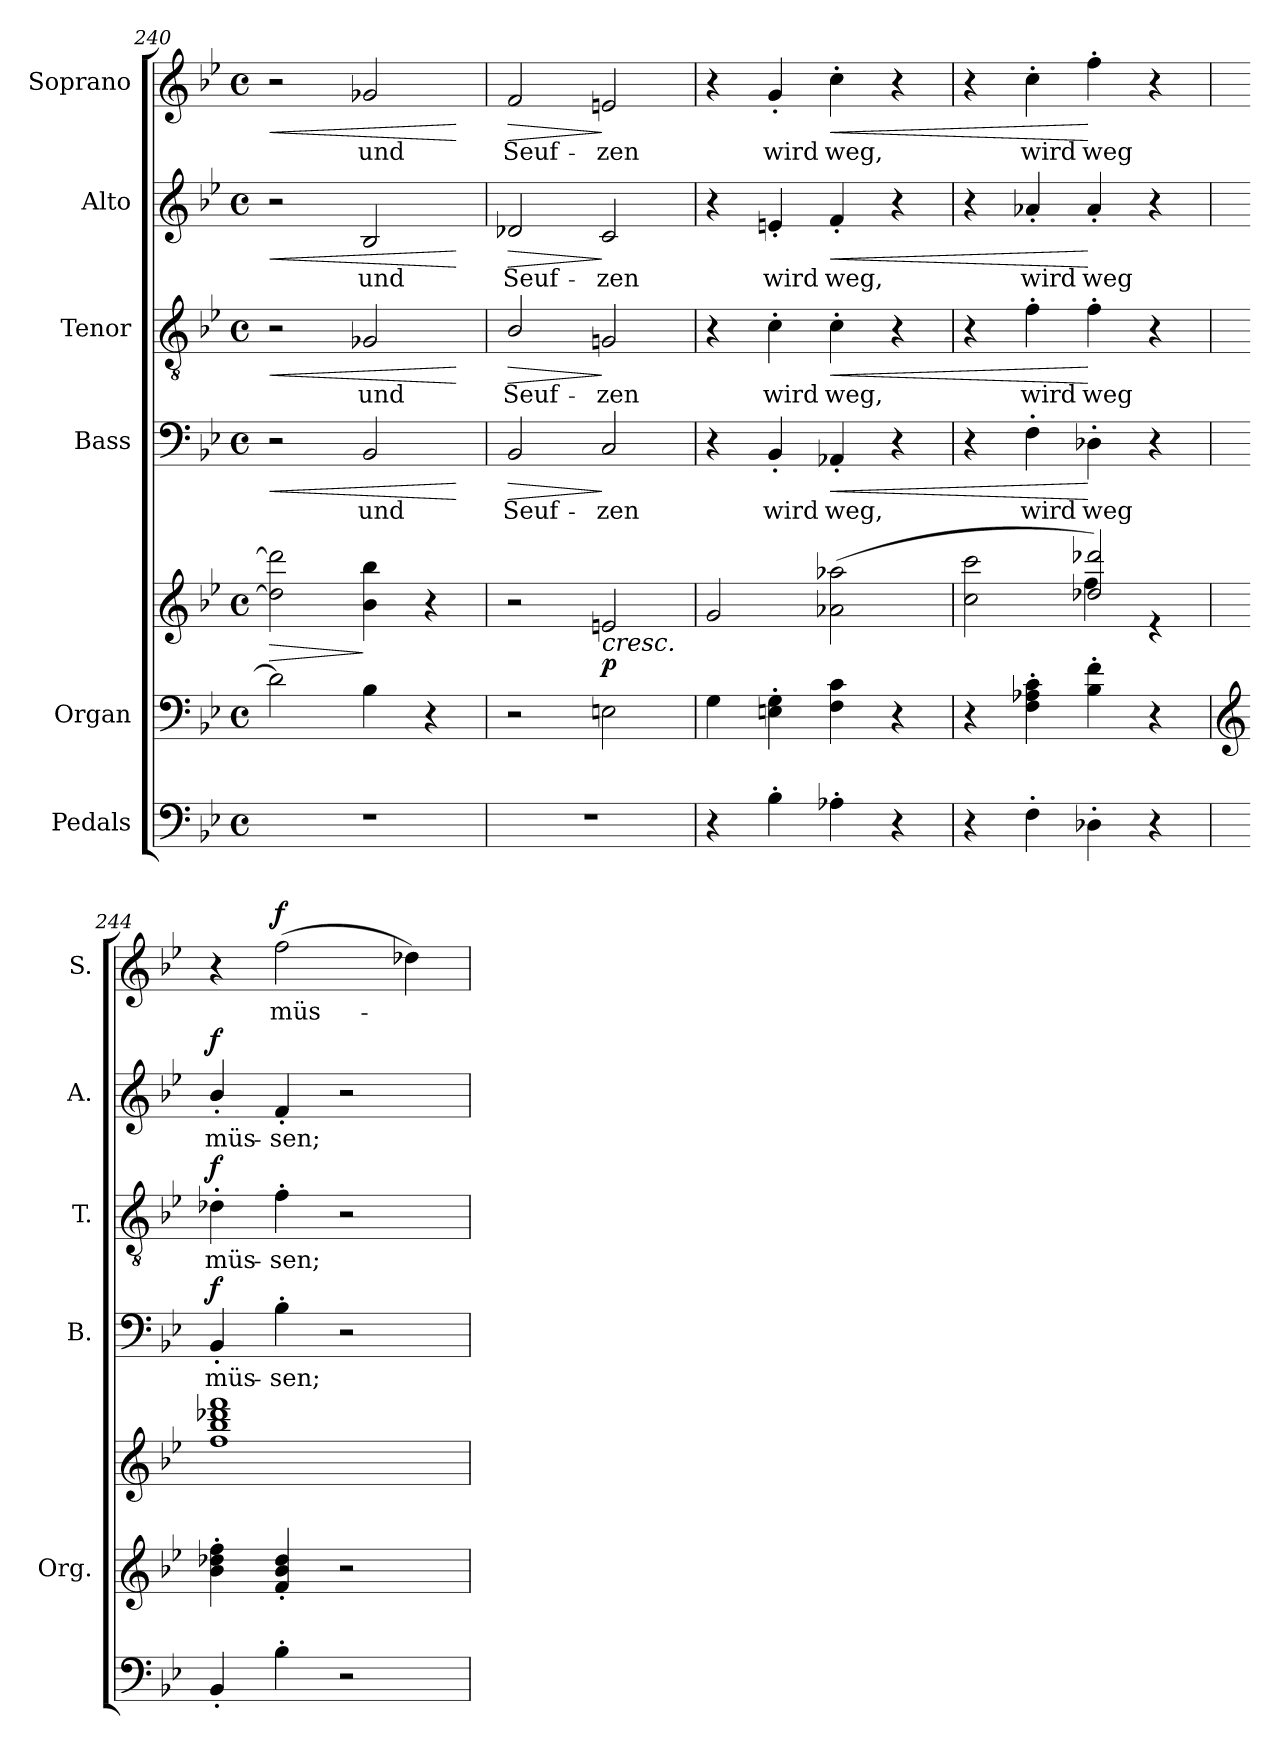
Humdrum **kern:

**kern	**kern	**kern	**dynam	**kern	**text	**dynam	**kern	**text	**dynam	**kern	**text	**dynam	**kern	**text	**dynam
*part6	*part5	*part5	*part5	*part4	*part4	*part4	*part3	*part3	*part3	*part2	*part2	*part2	*part1	*part1	*part1
*staff7	*staff6	*staff5	*staff5/6	*staff4	*staff4	*staff4	*staff3	*staff3	*staff3	*staff2	*staff2	*staff2	*staff1	*staff1	*staff1
*I"Pedals	*I"Organ	*	*	*I"Bass	*	*	*I"Tenor	*	*	*I"Alto	*	*	*I"Soprano	*	*
*	*I'Org.	*	*	*I'B.	*	*	*I'T.	*	*	*I'A.	*	*	*I'S.	*	*
!!LO:LB:g=z
*clefF4	*clefF4	*clefG2	*	*clefF4	*	*	*clefGv2	*	*	*clefG2	*	*	*clefG2	*	*
*	*	*	*	*	*	*	*ITrd7c12	*	*	*	*	*	*	*	*
*k[b-e-]	*k[b-e-]	*k[b-e-]	*	*k[b-e-]	*	*	*k[b-e-]	*	*	*k[b-e-]	*	*	*k[b-e-]	*	*
*B-:	*B-:	*B-:	*	*B-:	*	*	*B-:	*	*	*B-:	*	*	*B-:	*	*
*M4/4	*M4/4	*M4/4	*	*M4/4	*	*	*M4/4	*	*	*M4/4	*	*	*M4/4	*	*
*met(c)	*met(c)	*met(c)	*	*met(c)	*	*	*met(c)	*	*	*met(c)	*	*	*met(c)	*	*
=240	=240	=240	=240	=240	=240	=240	=240	=240	=240	=240	=240	=240	=240	=240	=240
!	!	!	!LO:HP:b	!	!	!LO:HP:b	!	!	!LO:HP:b	!	!	!LO:HP:b	!	!	!LO:HP:b
1r	2d-i\]	2dd-i\] 2ddd-i]	>	2r	.	<	2r	.	<	2r	.	<	2r	.	<
!	!	!	!	!	!LO:LY:b:color=#000000	!	!	!	!	!	!	!	!	!	!
!	!	!	!	!	!	!	!	!LO:LY:b:color=#000000	!	!	!	!	!	!	!
!	!	!	!	!	!	!	!	!	!	!	!LO:LY:b:color=#000000	!	!	!	!
!	!	!	!	!	!	!	!	!	!	!	!	!	!	!LO:LY:b:color=#000000	!
.	4B-i\	4b-i\ 4bb-i	]	2BB-i/	und	.	2GG-Xi/	und	.	2B-i/	und	.	2g-Xi/	und	.
.	4r	4r	.	.	.	.	.	.	.	.	.	.	.	.	.
.	.	.	.	.	.	[	.	.	[	.	.	[	.	.	[
=241	=241	=241	=241	=241	=241	=241	=241	=241	=241	=241	=241	=241	=241	=241	=241
!	!	!	!	!	!LO:LY:b:color=#000000	!LO:HP:b	!	!	!	!	!	!	!	!	!
!	!	!	!	!	!	!	!	!LO:LY:b:color=#000000	!LO:HP:b	!	!	!	!	!	!
!	!	!	!	!	!	!	!	!	!	!	!LO:LY:b:color=#000000	!LO:HP:b	!	!	!
!	!	!	!	!	!	!	!	!	!	!	!	!	!	!LO:LY:b:color=#000000	!LO:HP:b
1r	2r	2r	.	2BB-i/	Seuf-	>	2BB-i/	Seuf-	>	2d-Xi/	Seuf-	>	2fi/	Seuf-	>
!	!	!	!	!	!LO:LY:b:color=#000000	!	!	!	!	!	!	!	!	!	!
!	!	!	!	!	!	!	!	!LO:LY:b:color=#000000	!	!	!	!	!	!	!
!	!	!	!	!	!	!	!	!	!	!	!LO:LY:b:color=#000000	!	!	!	!
!	!	!LO:TX:b:i:t=cresc.	!	!	!	!	!	!	!	!	!	!	!	!	!
!	!	!	!	!	!	!	!	!	!	!	!	!	!	!LO:LY:b:color=#000000	!
.	2Eni\	2eni/	p	2Ci/	-zen	]	2GGni/	-zen	]	2ci/	-zen	]	2eni/	-zen	]
=242	=242	=242	=242	=242	=242	=242	=242	=242	=242	=242	=242	=242	=242	=242	=242
*	*	*^	*	*	*	*	*	*	*	*	*	*	*	*	*
4r	4Gi\	2gi/	1ryy	.	4r	.	.	4r	.	.	4r	.	.	4r	.	.
!	!	!	!	!	!	!LO:LY:b:color=#000000	!	!	!	!	!	!	!	!	!	!
!	!	!	!	!	!	!	!	!	!LO:LY:b:color=#000000	!	!	!	!	!	!	!
!	!	!	!	!	!	!	!	!	!	!	!	!LO:LY:b:color=#000000	!	!	!	!
!	!	!	!	!	!	!	!	!	!	!	!	!	!	!	!LO:LY:b:color=#000000	!
4B-'i\	4Eni\' 4Gi'	.	.	.	4BB-'i/	wird	.	4C'i\	wird	.	4en'i/	wird	.	4g'i/	wird	.
!	!	!	!	!	!	!LO:LY:b:color=#000000	!LO:HP:b	!	!	!	!	!	!	!	!	!
!	!	!	!	!	!	!	!	!	!LO:LY:b:color=#000000	!LO:HP:b	!	!	!	!	!	!
!	!	!	!	!	!	!	!	!	!	!	!	!LO:LY:b:color=#000000	!LO:HP:b	!	!	!
!	!	!	!	!	!	!	!	!	!	!	!	!	!	!	!LO:LY:b:color=#000000	!LO:HP:b
4A-X'i\	4Fi\ 4ci	(2a-Xi\ 2aa-Xi	.	.	4AA-X'i/	weg,	<	4C'i\	weg,	<	4f'i/	weg,	<	4cc'i\	weg,	<
4r	4r	.	.	.	4r	.	.	4r	.	.	4r	.	.	4r	.	.
=243	=243	=243	=243	=243	=243	=243	=243	=243	=243	=243	=243	=243	=243	=243	=243	=243
4r	4r	2cci\ 2ccci	2ryy	.	4r	.	.	4r	.	.	4r	.	.	4r	.	.
!	!	!	!	!	!	!LO:LY:b:color=#000000	!	!	!	!	!	!	!	!	!	!
!	!	!	!	!	!	!	!	!	!LO:LY:b:color=#000000	!	!	!	!	!	!	!
!	!	!	!	!	!	!	!	!	!	!	!	!LO:LY:b:color=#000000	!	!	!	!
!	!	!	!	!	!	!	!	!	!	!	!	!	!	!	!LO:LY:b:color=#000000	!
4F'i\	4Fi\' 4A-Xi' 4ci'	.	.	.	4F'i\	wird	.	4F'i\	wird	.	4a-X'i/	wird	.	4cc'i\	wird	.
!	!	!	!	!	!	!LO:LY:b:color=#000000	!	!	!	!	!	!	!	!	!	!
!	!	!	!	!	!	!	!	!	!LO:LY:b:color=#000000	!	!	!	!	!	!	!
!	!	!	!	!	!	!	!	!	!	!	!	!LO:LY:b:color=#000000	!	!	!	!
!	!	!	!	!	!	!	!	!	!	!	!	!	!	!	!LO:LY:b:color=#000000	!
4D-X'i\	4B-i\' 4fi'	2dd-Xi/ 2ddd-Xi)	4ffi\	.	4D-X'i\	weg	[	4F'i\	weg	[	4a-'i/	weg	[	4ff'i\	weg	[
4r	4r	.	4r	.	4r	.	.	4r	.	.	4r	.	.	4r	.	.
*	*	*v	*v	*	*	*	*	*	*	*	*	*	*	*	*	*
=244	=244	=244	=244	=244	=244	=244	=244	=244	=244	=244	=244	=244	=244	=244	=244
*	*clefG2	*	*	*	*	*	*	*	*	*	*	*	*	*	*
*	*	*^	*	*	*	*	*	*	*	*	*	*	*	*	*
!	!	!	!	!	!	!LO:LY:b:color=#000000	!	!	!	!	!	!	!	!	!	!
*	*	*v	*v	*	*	*	*	*	*	*	*	*	*	*	*	*
*	*	*^	*	*	*	*	*	*	*	*	*	*	*	*	*
!	!	!	!	!	!	!	!	!	!LO:LY:b:color=#000000	!	!	!	!	!	!	!
*	*	*v	*v	*	*	*	*	*	*	*	*	*	*	*	*	*
*	*	*^	*	*	*	*	*	*	*	*	*	*	*	*	*
!	!	!	!	!	!	!	!	!	!	!	!	!LO:LY:b:color=#000000	!	!	!	!
*	*	*v	*v	*	*	*	*	*	*	*	*	*	*	*	*	*
4BB-'i/	4b-i\' 4dd-Xi' 4ffi'	1ffi 1bb-i 1ddd-Xi 1fffi	.	4BB-'i/	müs-	f	4D-X'i\	müs-	f	4b-'i/	müs-	f	4r	.	.
!	!	!	!	!	!LO:LY:b:color=#000000	!	!	!	!	!	!	!	!	!	!
!	!	!	!	!	!	!	!	!LO:LY:b:color=#000000	!	!	!	!	!	!	!
!	!	!	!	!	!	!	!	!	!	!	!LO:LY:b:color=#000000	!	!	!	!
!	!	!	!	!	!	!	!	!	!	!	!	!	!	!LO:LY:b:color=#000000	!
4B-'i\	4fi/' 4b-i' 4dd-i'	.	.	4B-'i\	-sen;	.	4F'i\	-sen;	.	4f'i/	-sen;	.	(2ffi\	müs-	f
2r	2r	.	.	2r	.	.	2r	.	.	2r	.	.	.	.	.
.	.	.	.	.	.	.	.	.	.	.	.	.	4dd-Xi\)	.	.
=	=	=	=	=	=	=	=	=	=	=	=	=	=	=	=
*-	*-	*-	*-	*-	*-	*-	*-	*-	*-	*-	*-	*-	*-	*-	*-
